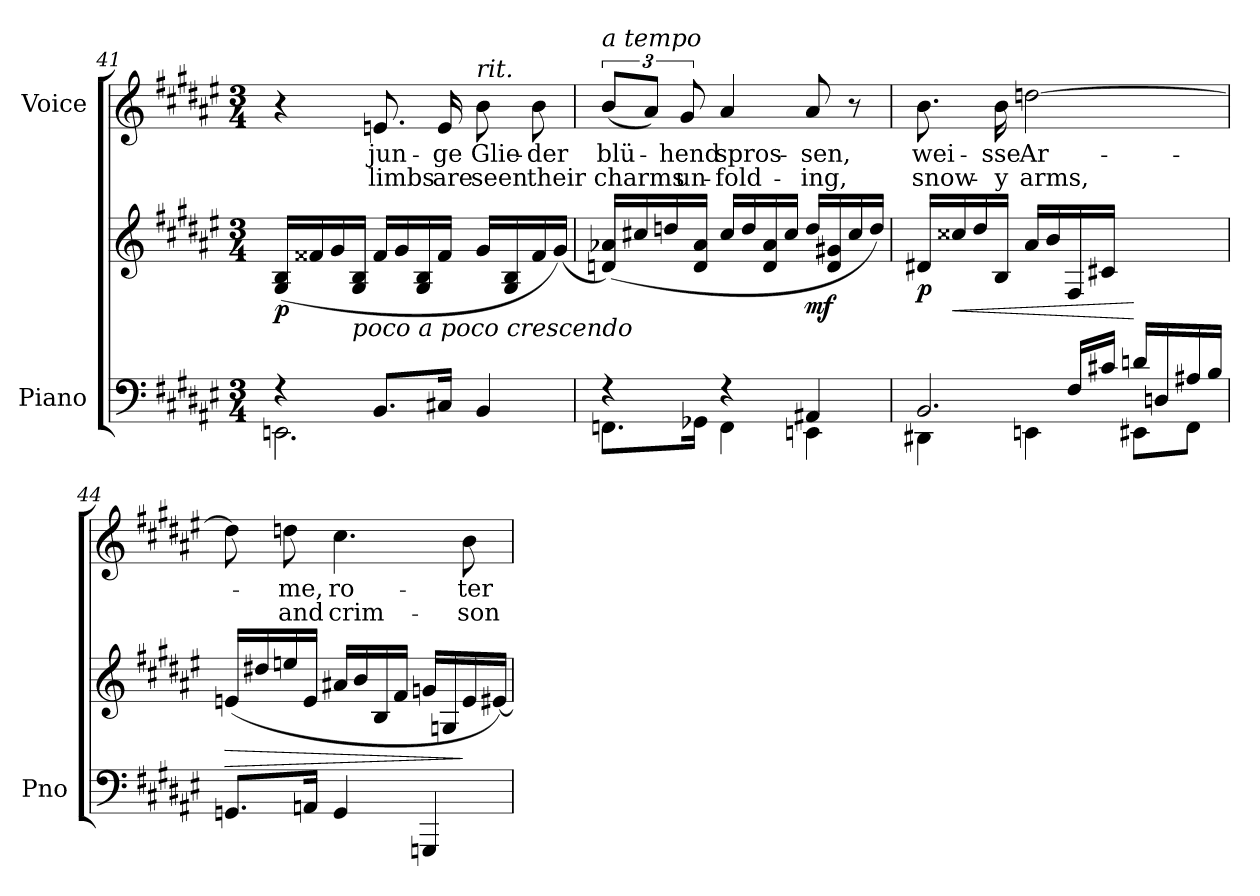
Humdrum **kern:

**kern	**kern	**dynam	**kern	**text	**text
*part2	*part2	*part2	*part1	*part1	*part1
*staff3	*staff2	*staff2/3	*staff1	*staff1	*staff1
*I"Piano	*	*	*I"Voice	*	*
*I'Pno	*	*	*	*	*
*clefF4	*clefG2	*	*clefG2	*	*
*k[f#c#g#d#a#e#]	*k[f#c#g#d#a#e#]	*	*k[f#c#g#d#a#e#]	*	*
*M3/4	*M3/4	*	*M3/4	*	*
=41	=41	=41	=41	=41	=41
*^	*	*	*	*	*
!	!	!	!LO:DY:b	!	!	!
4r	2.EEn\	(>16G#/ 16B/LL	p	4r	.	.
.	.	16f##X/	.	.	.	.
.	.	16g#/	.	.	.	.
!	!	!LO:TX:b:i:t=poco a poco crescendo	!	!	!	!
.	.	16G#/ 16B/JJ	.	.	.	.
!	!	!	!	!	!LO:LY:b	!LO:LY:b
8.BB/L	.	16f##/LL	.	8.en/	jun-	limbs
.	.	16g#/	.	.	.	.
.	.	16G#/ 16B/	.	.	.	.
!	!	!	!	!	!LO:LY:b	!LO:LY:b
16C#X/Jk	.	16f##/JJ	.	16e/	-ge	are
!	!	!	!	!LO:TX:a:i:t=rit.	!	!
!	!	!	!	!	!LO:LY:b	!LO:LY:b
4BB/	.	16g#/LL	.	8b\	Glie-	seen
.	.	16G#/ 16B/	.	.	.	.
!	!	!	!	!	!LO:LY:b	!LO:LY:b
.	.	16f##/	.	8b\	-der	their
.	.	(>16g#/JJ)	.	.	.	.
!!LO:LB:g=z
=42	=42	=42	=42	=42	=42	=42
!	!	!	!	!LO:TX:a:i:t=a tempo	!	!
!	!	!	!	!	!LO:LY:b	!LO:LY:b
4r	8.FFn\L	(>16dn/ 16a-X/LL)	.	(12b/L	blü-	charms
.	.	16cc#X/	.	.	.	.
.	.	.	.	12a#/J)	.	.
.	.	16ddn/	.	.	.	.
!	!	!	!	!	!LO:LY:b	!LO:LY:b
.	.	.	.	12g#/	-hend	un-
.	16GG-X\Jk	16d/ 16a-/JJ	.	.	.	.
!	!	!	!	!	!LO:LY:b	!LO:LY:b
4r	4FF\	16cc#/LL	.	4a#/	spros-	-fold-
.	.	16dd/	.	.	.	.
.	.	16d/ 16a-/	.	.	.	.
.	.	16cc#/JJ	.	.	.	.
!	!	!	!LO:DY:b	!	!LO:LY:b	!LO:LY:b
4AA#X/	4EEn\	16dd/LL	mf	8a#/	-sen,	-ing,
.	.	16d/ 16g#X/	.	.	.	.
.	.	16cc#/	.	8r	.	.
.	.	16dd/JJ)	.	.	.	.
!!LO:LB:g=z
=43	=43	=43	=43	=43	=43	=43
*^	*^	*	*	*	*	*
!	!	!	!	!	!LO:DY:b	!	!LO:LY:b	!LO:LY:b
2ryy	2.BB/	4DD#X\	4.ryy	(>16d#X/LL	p	8.b\	wei-	snow-
!	!	!	!	!	!LO:HP:b	!	!	!
.	.	.	.	16cc##X/	<	.	.	.
.	.	.	.	16dd#/	.	.	.	.
!	!	!	!	!	!	!	!LO:LY:b	!LO:LY:b
.	.	.	.	16B/JJ	.	16b\	-sse	-y
!	!	!	!	!	!	!	!LO:LY:b	!LO:LY:b
.	.	4EEn\	.	16a#/LL	.	[2ddn\	Ar-	arms,
.	.	.	.	16b/	.	.	.	.
.	.	.	16F#/LL	16F#/	.	.	.	.
.	.	.	16c#X/JJ	16c#X/JJ	.	.	.	.
16dn/LL	.	8EE#X\L	4ryy	4ryy	[	.	.	.
16Dn/	.	.	.	.	.	.	.	.
16A#X/	.	8FF#\J	.	.	.	.	.	.
16B/JJ)	.	.	.	.	.	.	.	.
*v	*v	*v	*v	*	*	*	*	*
=44	=44	=44	=44	=44	=44
!	!	!LO:HP:b	!	!	!
8.GGn/L	(>16en/LL	>	8dd\]	.	.
.	16dd#X/	.	.	.	.
!	!	!	!	!LO:LY:b	!LO:LY:b
.	16een/	.	8ddn\	-me,	and
16AAn/Jk	16e/JJ	.	.	.	.
!	!	!	!	!LO:LY:b	!LO:LY:b
4GG/	16a#X/LL	.	4.cc#\	ro-	crim-
.	16b/	.	.	.	.
.	16B/	.	.	.	.
.	16f#/JJ	.	.	.	.
4GGGn/	16gn/LL	.	.	.	.
.	16Gn/	.	.	.	.
!	!	!	!	!LO:LY:b	!LO:LY:b
.	16e/	]	8b\	-ter	-son
.	[<16e#X/JJ)	.	.	.	.
=	=	=	=	=	=
*-	*-	*-	*-	*-	*-
